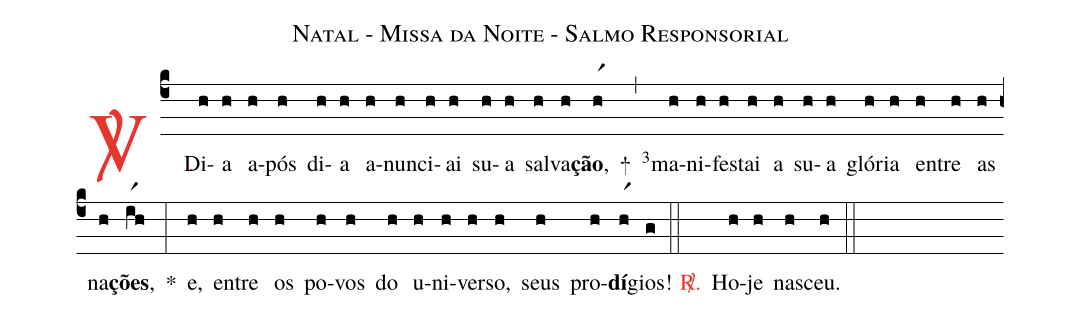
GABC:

name: Natal - Missa da Noite - Salmo Responsorial;
%%
(c4)

<c><sp>V/</sp>.</c>() Di(h)a(h) a(h)pós(h) di(h)a(h) a(h)nun(h)ci(h)ai(h) su(h)a(h) sal(h)va(h)<b>ção</b>,(hr1) +(,)
<v>\VSup{3}</v>ma(h)ni(h)fes(h)tai(h) a(h) su(h)a(h) gló(h)ria(h) en(h)tre(h) as(h) na(h)<b>ções</b>,(ir1h) *(:)
e,(h) en(h)tre(h) os(h) po(h)vos(h) do(h) u(h)ni(h)ver(h)so,(h) seus(h) pro(h)<b>dí</b>(hr1)gios!(g)

(::)

<c><sp>R/</sp>.</c>() Ho(h)je(h) nas(h)ceu.(h)

(::)
